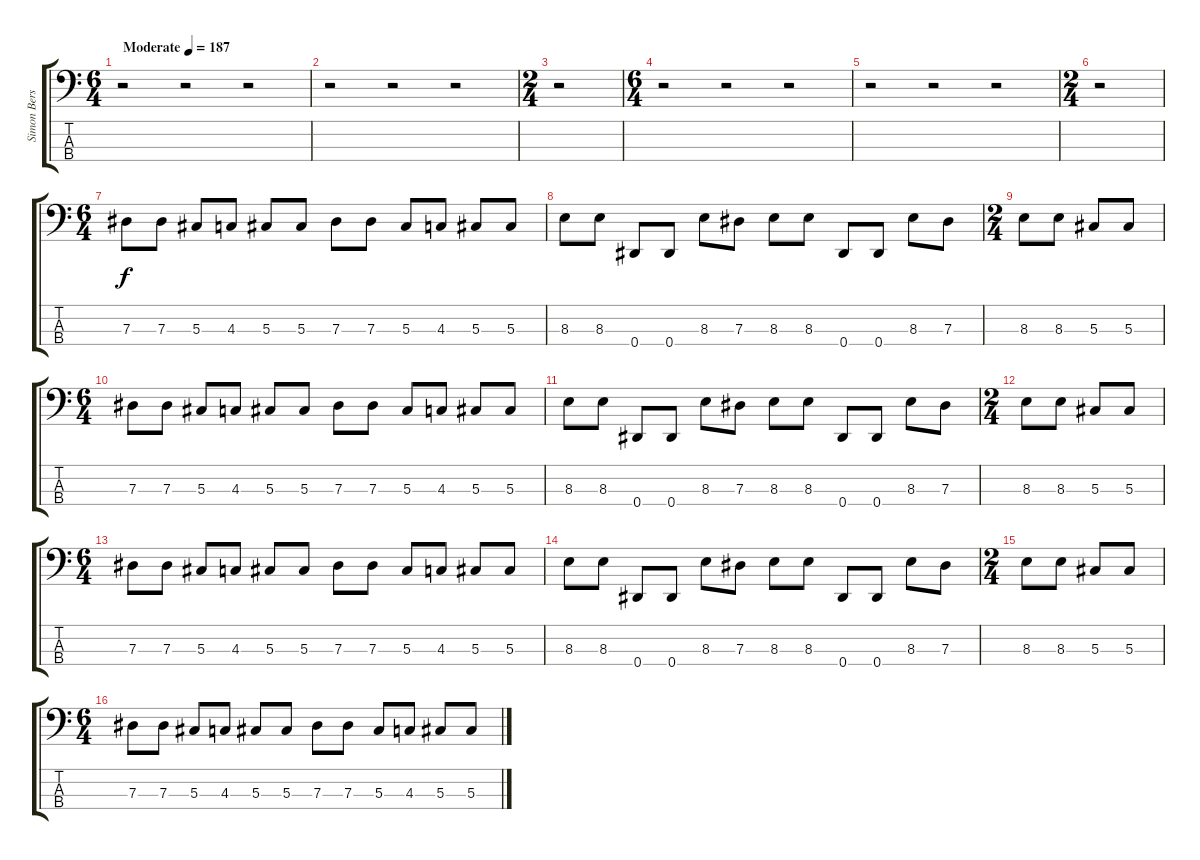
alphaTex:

\track ("Simon Berserker" "Simon Bers") {instrument electricbasspick}
\staff {score tabs}
\tuning (Gb2 Db2 Ab1 Eb1) {hide}
\ts (6 4)
\tempo (187 "Moderate")
\clef f4
\ks c
r.2{dy f instrument electricbasspick} r.2 r.2 |
r.2 r.2 r.2 |
\ts (2 4)
r.2 |
\ts (6 4)
r.2 r.2 r.2 |
r.2 r.2 r.2 |
\ts (2 4)
r.2 |
\ts (6 4)
7.3.8 7.3.8 5.3.8 4.3.8 5.3.8 5.3.8 7.3.8 7.3.8 5.3.8 4.3.8 5.3.8 5.3.8 |
8.3.8 8.3.8 0.4.8 0.4.8 8.3.8 7.3.8 8.3.8 8.3.8 0.4.8 0.4.8 8.3.8 7.3.8 |
\ts (2 4)
8.3.8 8.3.8 5.3.8 5.3.8 |
\ts (6 4)
7.3.8 7.3.8 5.3.8 4.3.8 5.3.8 5.3.8 7.3.8 7.3.8 5.3.8 4.3.8 5.3.8 5.3.8 |
8.3.8 8.3.8 0.4.8 0.4.8 8.3.8 7.3.8 8.3.8 8.3.8 0.4.8 0.4.8 8.3.8 7.3.8 |
\ts (2 4)
8.3.8 8.3.8 5.3.8 5.3.8 |
\ts (6 4)
7.3.8 7.3.8 5.3.8 4.3.8 5.3.8 5.3.8 7.3.8 7.3.8 5.3.8 4.3.8 5.3.8 5.3.8 |
8.3.8 8.3.8 0.4.8 0.4.8 8.3.8 7.3.8 8.3.8 8.3.8 0.4.8 0.4.8 8.3.8 7.3.8 |
\ts (2 4)
8.3.8 8.3.8 5.3.8 5.3.8 |
\ts (6 4)
7.3.8 7.3.8 5.3.8 4.3.8 5.3.8 5.3.8 7.3.8 7.3.8 5.3.8 4.3.8 5.3.8 5.3.8
